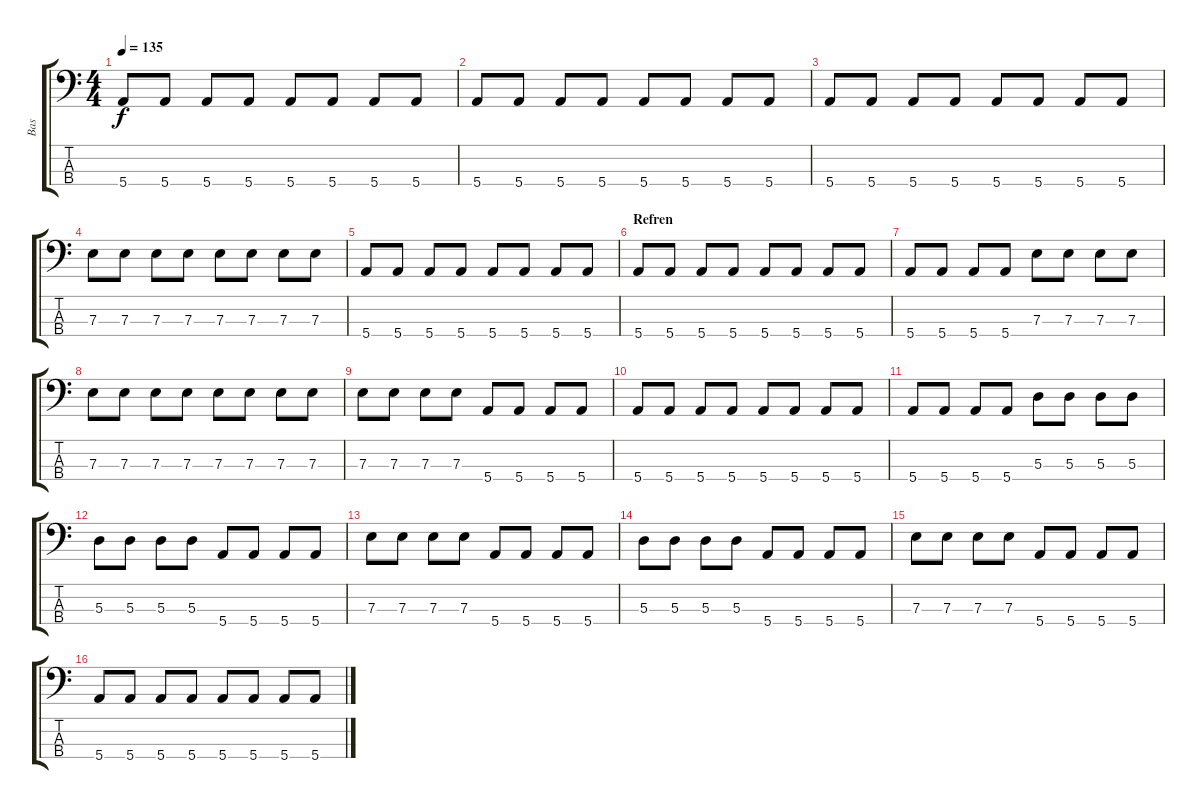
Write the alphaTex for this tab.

\track ("Bas" "Bas") {instrument electricbasspick}
\staff {score tabs}
\tuning (G2 D2 A1 E1) {hide}
\ts (4 4)
\tempo 135
\clef f4
\ks c
5.4.8{dy f} 5.4.8 5.4.8 5.4.8 5.4.8 5.4.8 5.4.8 5.4.8 |
5.4.8 5.4.8 5.4.8 5.4.8 5.4.8 5.4.8 5.4.8 5.4.8 |
5.4.8 5.4.8 5.4.8 5.4.8 5.4.8 5.4.8 5.4.8 5.4.8 |
7.3.8 7.3.8 7.3.8 7.3.8 7.3.8 7.3.8 7.3.8 7.3.8 |
5.4.8 5.4.8 5.4.8 5.4.8 5.4.8 5.4.8 5.4.8 5.4.8 |
\section ("" "Refren")
5.4.8 5.4.8 5.4.8 5.4.8 5.4.8 5.4.8 5.4.8 5.4.8 |
5.4.8 5.4.8 5.4.8 5.4.8 7.3.8 7.3.8 7.3.8 7.3.8 |
7.3.8 7.3.8 7.3.8 7.3.8 7.3.8 7.3.8 7.3.8 7.3.8 |
7.3.8 7.3.8 7.3.8 7.3.8 5.4.8 5.4.8 5.4.8 5.4.8 |
5.4.8 5.4.8 5.4.8 5.4.8 5.4.8 5.4.8 5.4.8 5.4.8 |
5.4.8 5.4.8 5.4.8 5.4.8 5.3.8 5.3.8 5.3.8 5.3.8 |
5.3.8 5.3.8 5.3.8 5.3.8 5.4.8 5.4.8 5.4.8 5.4.8 |
7.3.8 7.3.8 7.3.8 7.3.8 5.4.8 5.4.8 5.4.8 5.4.8 |
5.3.8 5.3.8 5.3.8 5.3.8 5.4.8 5.4.8 5.4.8 5.4.8 |
7.3.8 7.3.8 7.3.8 7.3.8 5.4.8 5.4.8 5.4.8 5.4.8 |
5.4.8 5.4.8 5.4.8 5.4.8 5.4.8 5.4.8 5.4.8 5.4.8
